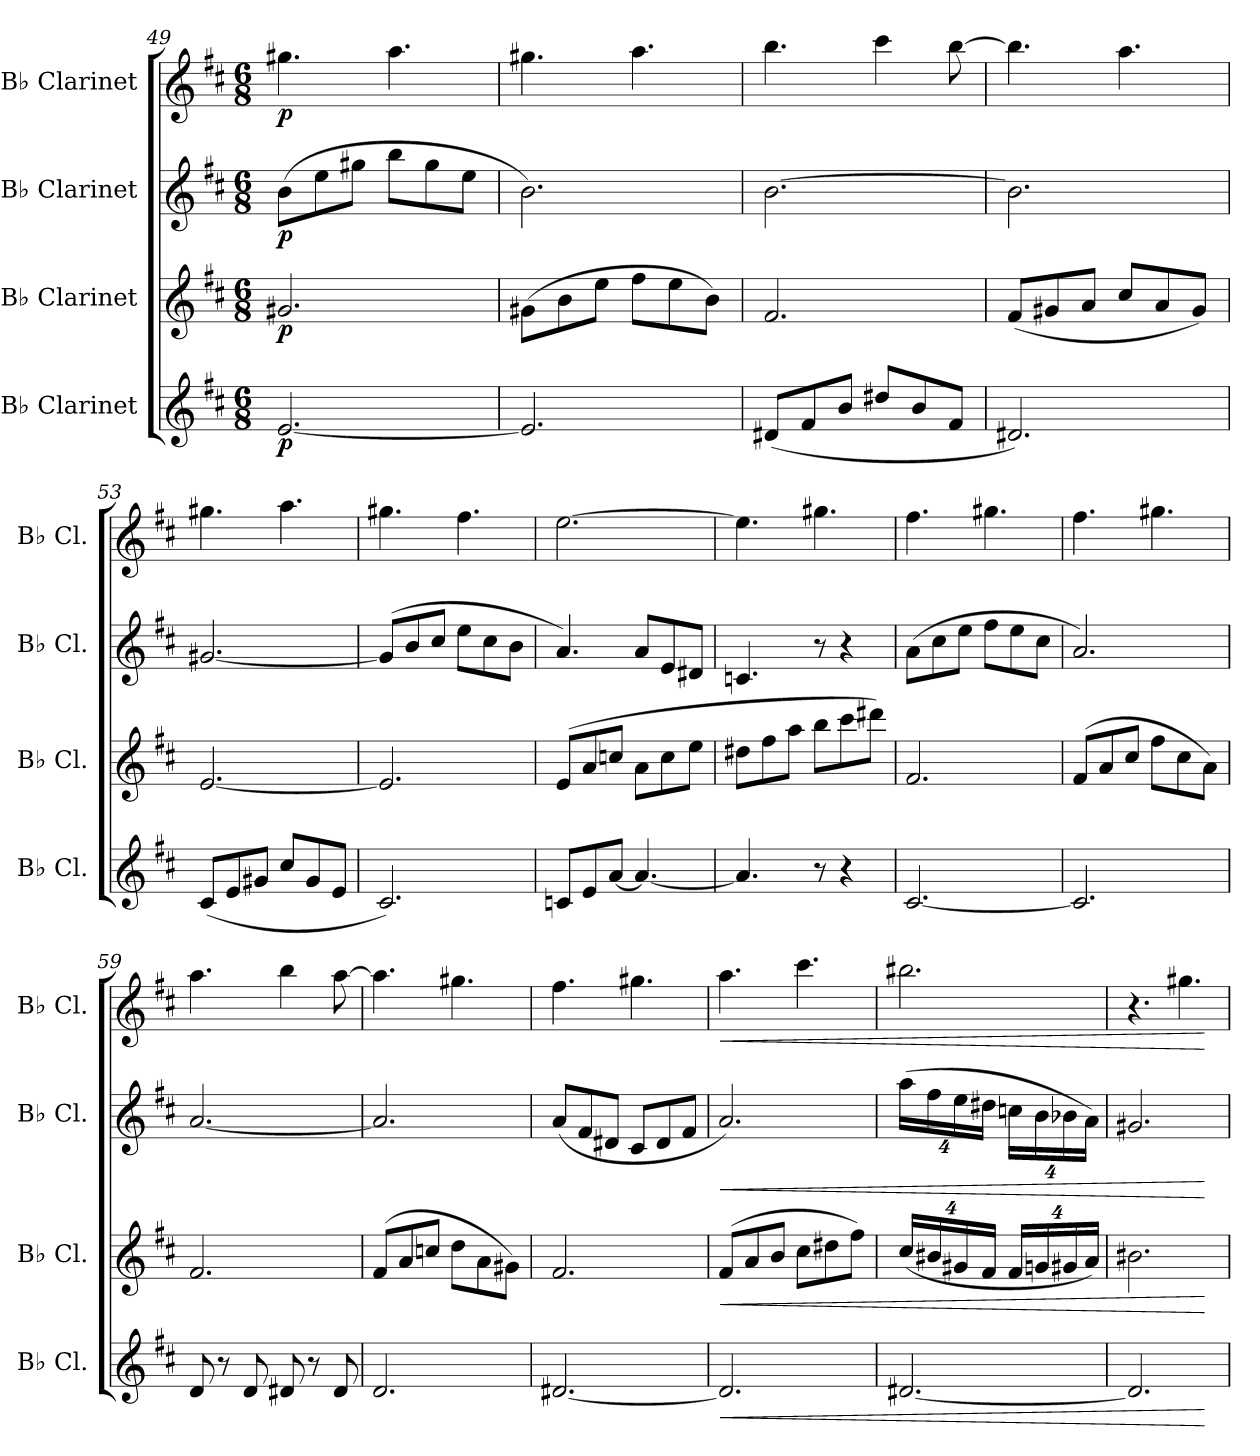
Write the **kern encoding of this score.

**kern	**dynam	**kern	**dynam	**kern	**dynam	**kern	**dynam
*part4	*part4	*part3	*part3	*part2	*part2	*part1	*part1
*staff4	*staff4	*staff3	*staff3	*staff2	*staff2	*staff1	*staff1
*I"B♭ Clarinet	*	*I"B♭ Clarinet	*	*I"B♭ Clarinet	*	*I"B♭ Clarinet	*
*I'B♭ Cl.	*	*I'B♭ Cl.	*	*I'B♭ Cl.	*	*I'B♭ Cl.	*
!!LO:PB:g=z
*clefG2	*	*clefG2	*	*clefG2	*	*clefG2	*
*ITrd1c2	*	*ITrd1c2	*	*ITrd1c2	*	*ITrd1c2	*
*k[]	*	*k[]	*	*k[]	*	*k[]	*
*M6/8	*	*M6/8	*	*M6/8	*	*M6/8	*
=49	=49	=49	=49	=49	=49	=49	=49
!	!LO:DY:b	!	!LO:DY:b	!	!LO:DY:b	!	!LO:DY:b
[2.d/	p	2.f#X/	p	(>8a\L	p	4.ff#X\	p
.	.	.	.	8dd\	.	.	.
.	.	.	.	8ff#X\J	.	.	.
.	.	.	.	8aa\L	.	4.gg\	.
.	.	.	.	8ff#\	.	.	.
.	.	.	.	8dd\J	.	.	.
=50	=50	=50	=50	=50	=50	=50	=50
2.d/]	.	(>8f#X\L	.	2.a\)	.	4.ff#X\	.
.	.	8a\	.	.	.	.	.
.	.	8dd\J	.	.	.	.	.
.	.	8ee\L	.	.	.	4.gg\	.
.	.	8dd\	.	.	.	.	.
.	.	8a\J)	.	.	.	.	.
=51	=51	=51	=51	=51	=51	=51	=51
(<8c#X/L	.	2.e/	.	[2.a\	.	4.aa\	.
8e/	.	.	.	.	.	.	.
8a/J	.	.	.	.	.	.	.
8cc#X/L	.	.	.	.	.	4bb\	.
8a/	.	.	.	.	.	.	.
8e/J	.	.	.	.	.	[8aa\	.
=52	=52	=52	=52	=52	=52	=52	=52
2.c#X/)	.	(<8e/L	.	2.a\]	.	4.aa\]	.
.	.	8f#X/	.	.	.	.	.
.	.	8g/J	.	.	.	.	.
.	.	8b/L	.	.	.	4.gg\	.
.	.	8g/	.	.	.	.	.
.	.	8f#/J)	.	.	.	.	.
=53	=53	=53	=53	=53	=53	=53	=53
(<8B/L	.	[2.d/	.	[2.f#X/	.	4.ff#X\	.
8d/	.	.	.	.	.	.	.
8f#X/J	.	.	.	.	.	.	.
8b/L	.	.	.	.	.	4.gg\	.
8f#/	.	.	.	.	.	.	.
8d/J	.	.	.	.	.	.	.
=54	=54	=54	=54	=54	=54	=54	=54
2.B/)	.	2.d/]	.	(>8f#/L]	.	4.ff#X\	.
.	.	.	.	8a/	.	.	.
.	.	.	.	8b/J	.	.	.
.	.	.	.	8dd\L	.	4.ee\	.
.	.	.	.	8b\	.	.	.
.	.	.	.	8a\J	.	.	.
=55	=55	=55	=55	=55	=55	=55	=55
8B-X/L	.	(>8d/L	.	4.g/)	.	[2.dd\	.
8d/	.	8g/	.	.	.	.	.
[8g/J	.	8b-X/J	.	.	.	.	.
4.g/_	.	8g\L	.	8g/L	.	.	.
.	.	8b-\	.	8d/	.	.	.
.	.	8dd\J	.	8c#X/J	.	.	.
=56	=56	=56	=56	=56	=56	=56	=56
4.g/]	.	8cc#X\L	.	4.B-X/	.	4.dd\]	.
.	.	8ee\	.	.	.	.	.
.	.	8gg\J	.	.	.	.	.
8r	.	8aa\L	.	8r	.	4.ff#X\	.
4r	.	8bb\	.	4r	.	.	.
.	.	8ccc#X\J)	.	.	.	.	.
!!LO:LB:g=z
=57	=57	=57	=57	=57	=57	=57	=57
[2.B/	.	2.e/	.	(>8g\L	.	4.ee\	.
.	.	.	.	8b\	.	.	.
.	.	.	.	8dd\J	.	.	.
.	.	.	.	8ee\L	.	4.ff#X\	.
.	.	.	.	8dd\	.	.	.
.	.	.	.	8b\J	.	.	.
=58	=58	=58	=58	=58	=58	=58	=58
2.B/]	.	(>8e/L	.	2.g/)	.	4.ee\	.
.	.	8g/	.	.	.	.	.
.	.	8b/J	.	.	.	.	.
.	.	8ee\L	.	.	.	4.ff#X\	.
.	.	8b\	.	.	.	.	.
.	.	8g\J)	.	.	.	.	.
=59	=59	=59	=59	=59	=59	=59	=59
8c/	.	2.e/	.	[2.g/	.	4.gg\	.
8r	.	.	.	.	.	.	.
8c/	.	.	.	.	.	.	.
8c#X/	.	.	.	.	.	4aa\	.
8r	.	.	.	.	.	.	.
8c#/	.	.	.	.	.	[8gg\	.
=60	=60	=60	=60	=60	=60	=60	=60
2.c/	.	(>8e/L	.	2.g/]	.	4.gg\]	.
.	.	8g/	.	.	.	.	.
.	.	8b-X/J	.	.	.	.	.
.	.	8cc\L	.	.	.	4.ff#X\	.
.	.	8g\	.	.	.	.	.
.	.	8f#X\J)	.	.	.	.	.
=61	=61	=61	=61	=61	=61	=61	=61
[2.c#X/	.	2.e/	.	(<8g/L	.	4.ee\	.
.	.	.	.	8e/	.	.	.
.	.	.	.	8c#X/J	.	.	.
.	.	.	.	8B/L	.	4.ff#X\	.
.	.	.	.	8c#/	.	.	.
.	.	.	.	8e/J	.	.	.
=62	=62	=62	=62	=62	=62	=62	=62
!	!LO:HP:b	!	!LO:HP:b	!	!LO:HP:b	!	!LO:HP:b
2.c#/]	<	(>8e/L	<	2.g/)	<	4.gg\	<
.	.	8g/	.	.	.	.	.
.	.	8a/J	.	.	.	.	.
.	.	8b\L	.	.	.	4.bb\	.
.	.	8cc#X\	.	.	.	.	.
.	.	8ee\J)	.	.	.	.	.
=63	=63	=63	=63	=63	=63	=63	=63
*	*	*Xbrackettup	*	*Xbrackettup	*	*	*
[2.c#X/	.	(<32%3b/L	.	(>32%3gg\L	.	2.aa#X\	.
.	.	32%3a#X/	.	32%3ee\	.	.	.
.	.	32%3f#X/	.	32%3dd\	.	.	.
.	.	32%3e/J	.	32%3cc#X\J	.	.	.
.	.	32%3e/L	.	32%3b-X\L	.	.	.
.	.	32%3fn/	.	32%3a\	.	.	.
.	.	32%3f#X/	.	32%3a-X\	.	.	.
.	.	32%3g/J)	.	32%3g\J)	.	.	.
=64	=64	=64	=64	=64	=64	=64	=64
2.c#/]	.	2.a#X\	.	2.f#X/	.	4.r	.
.	.	.	.	.	.	4.ff#X\	.
.	[	.	[	.	[	.	[
=	=	=	=	=	=	=	=
*-	*-	*-	*-	*-	*-	*-	*-
